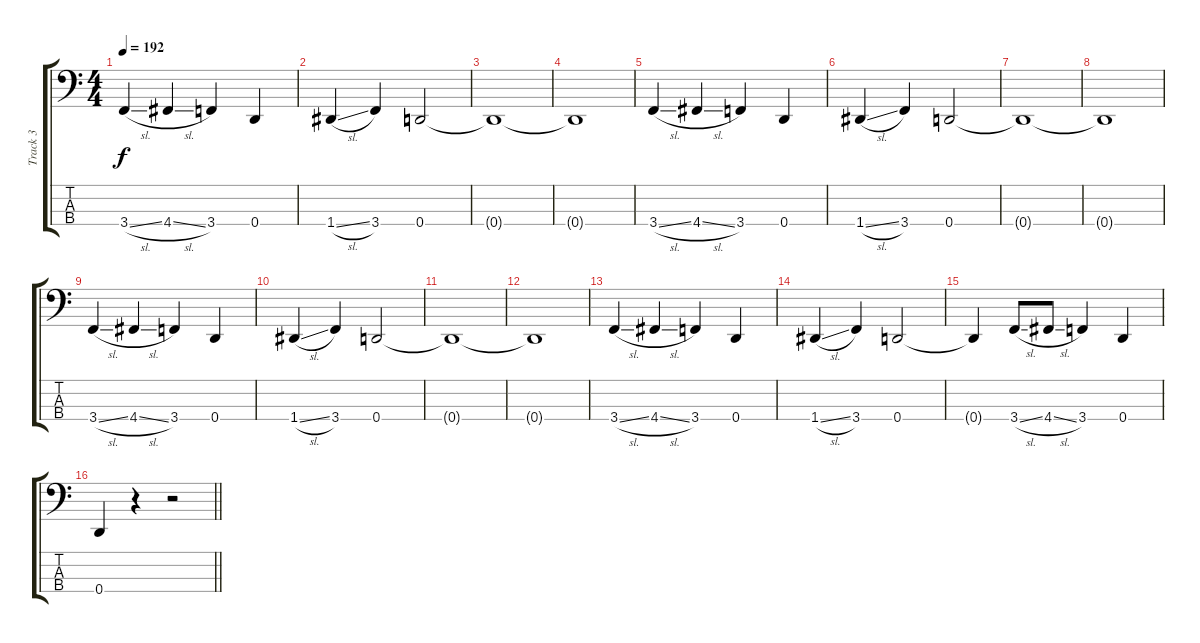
\track ("Track 3" "Track 3") {instrument electricbasspick}
\staff {score tabs}
\tuning (G2 D2 A1 D1) {hide}
\ts (4 4)
\tempo 192
\clef f4
\ks c
3.4{sl}.4{dy f} 4.4{sl}.4 3.4.4 0.4.4 |
1.4{sl}.4 3.4.4 0.4.2 |
0.4{t}.1 |
0.4{t}.1 |
3.4{sl}.4 4.4{sl}.4 3.4.4 0.4.4 |
1.4{sl}.4 3.4.4 0.4.2 |
0.4{t}.1 |
0.4{t}.1 |
3.4{sl}.4 4.4{sl}.4 3.4.4 0.4.4 |
1.4{sl}.4 3.4.4 0.4.2 |
0.4{t}.1 |
0.4{t}.1 |
3.4{sl}.4 4.4{sl}.4 3.4.4 0.4.4 |
1.4{sl}.4 3.4.4 0.4.2 |
0.4{t}.4 3.4{sl}.8 4.4{sl}.8 3.4.4 0.4.4 |
\barLineRight lightlight
0.4.4 r.4 r.2
